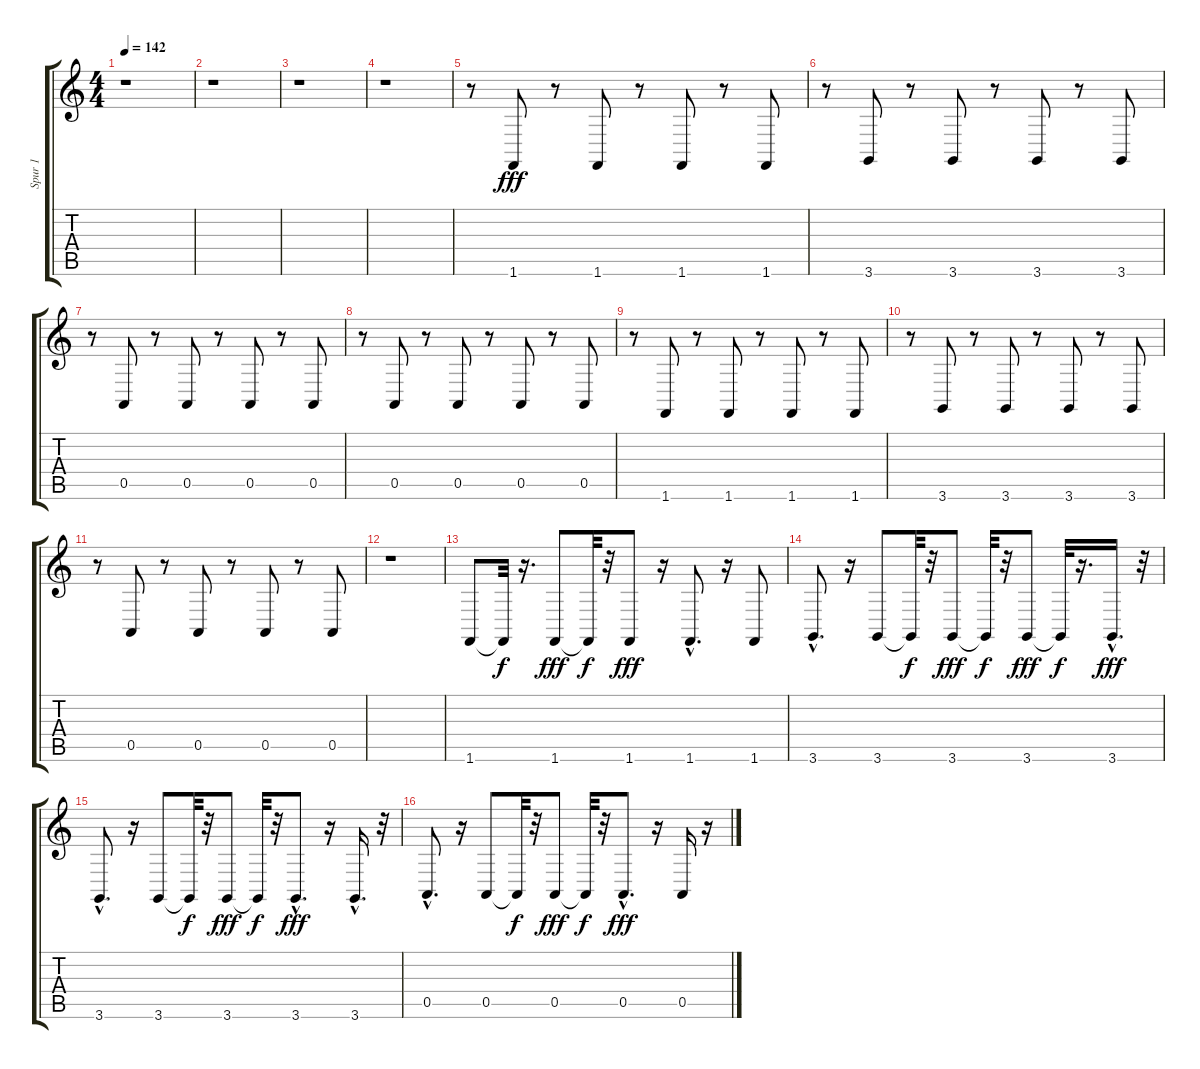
\track ("Spur 1" "Spur 1") {instrument percussiveorgan}
\staff {score tabs}
\tuning (E4 B3 G3 D3 A2 E2) {hide}
\ts (4 4)
\tempo 142
\clef g2
\ks c
r.1{dy fff} |
r.1 |
r.1 |
r.1 |
r.8 1.6.8 r.8 1.6.8 r.8 1.6.8 r.8 1.6.8 |
r.8 3.6.8 r.8 3.6.8 r.8 3.6.8 r.8 3.6.8 |
r.8 0.5.8 r.8 0.5.8 r.8 0.5.8 r.8 0.5.8 |
r.8 0.5.8 r.8 0.5.8 r.8 0.5.8 r.8 0.5.8 |
r.8 1.6.8 r.8 1.6.8 r.8 1.6.8 r.8 1.6.8 |
r.8 3.6.8 r.8 3.6.8 r.8 3.6.8 r.8 3.6.8 |
r.8 0.5.8 r.8 0.5.8 r.8 0.5.8 r.8 0.5.8 |
r.1 |
1.6.8 1.6{t}.32{dy f} r.16{d} 1.6.8{dy fff} 1.6{t}.32{dy f} r.32 1.6.8{dy fff} r.16 1.6{hac}.8{d} r.16 1.6.8 |
3.6{hac}.8{d} r.16 3.6.8 3.6{t}.32{dy f} r.32 3.6.8{dy fff} 3.6{t}.32{dy f} r.32 3.6.8{dy fff} 3.6{t}.32{dy f} r.16{d} 3.6{hac}.16{d dy fff} r.32 |
3.6{hac}.8{d} r.16 3.6.8 3.6{t}.32{dy f} r.32 3.6.8{dy fff} 3.6{t}.32{dy f} r.32 3.6{hac}.8{d dy fff} r.16 3.6{hac}.16{d} r.32 |
0.5{hac}.8{d} r.16 0.5.8 0.5{t}.32{dy f} r.32 0.5.8{dy fff} 0.5{t}.32{dy f} r.32 0.5{hac}.8{d dy fff} r.16 0.5.16 r.16
